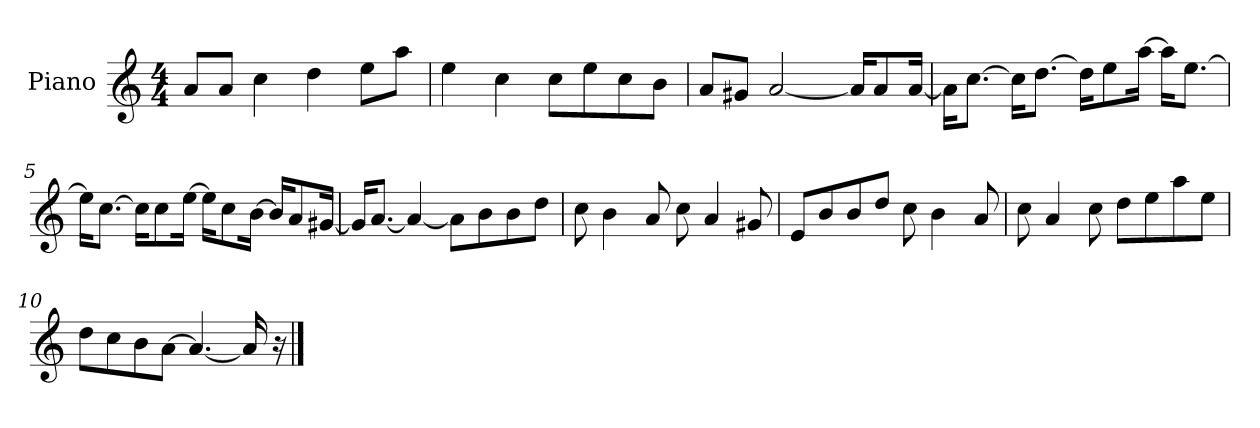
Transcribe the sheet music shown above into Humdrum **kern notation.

**kern
*part1
*staff1
*I"Piano
*I'P-no
*clefG2
*k[]
*M4/4
*MM90
=1
8a/L
8a/J
4cc\
4dd\
8ee\L
8aa\J
=2
4ee\
4cc\
8cc\L
8ee\
8cc\
8b\J
=3
8a/L
8g#X/J
[2a/
16a/KL]
8a/
[16a/Jk
=4
16a\KL]
[8.cc\J
16cc\KL]
[8.dd\J
16dd\KL]
8ee\
[16aa\Jk
16aa\KL]
[8.ee\J
!!LO:LB:g=z
=5
16ee\KL]
[8.cc\J
16cc\KL]
8cc\
[16ee\Jk
16ee\KL]
8cc\
[16b\Jk
16b/KL]
8a/
[16g#X/Jk
=6
16g#/KL]
[8.a/J
4a/_
8a\L]
8b\
8b\
8dd\J
=7
8cc\
4b\
8a/
8cc\
4a/
8g#X/
=8
8e/L
8b/
8b/
8dd/J
8cc\
4b\
8a/
=9
8cc\
4a/
8cc\
8dd\L
8ee\
8aa\
8ee\J
!!LO:LB:g=z
=10
8dd\L
8cc\
8b\
[8a\J
4.a/_
16a/]
16r
==
*-
